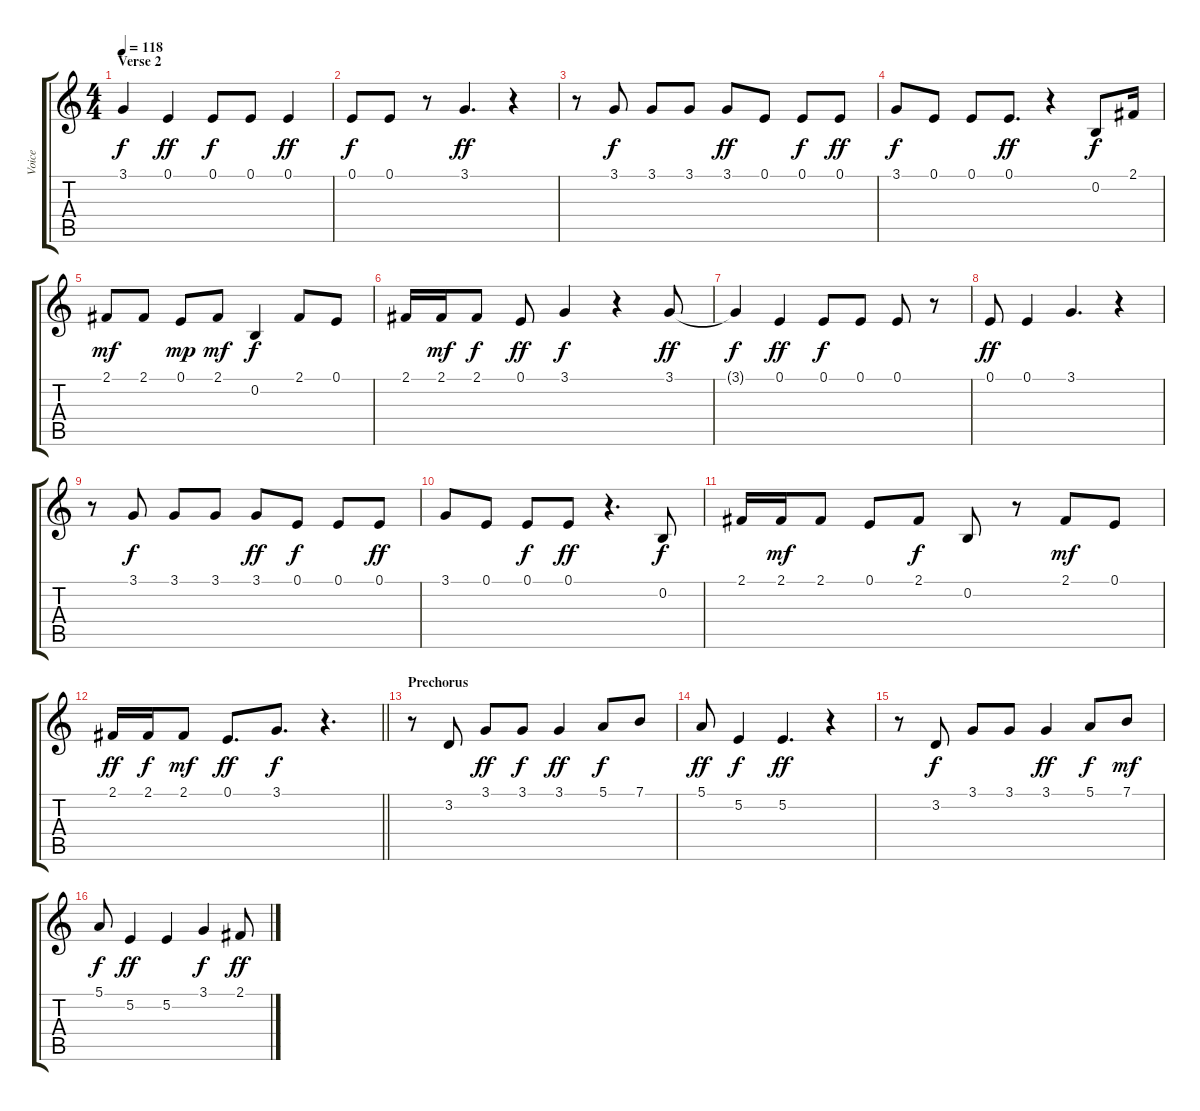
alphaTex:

\track ("Voice" "Voice") {instrument synthvoice}
\staff {score tabs}
\tuning (E4 B3 G3 D3 A2 E2) {hide}
\ts (4 4)
\section ("" "Verse 2")
\tempo 118
\clef g2
\ks c
3.1{t}.4{dy f} 0.1.4{dy ff} 0.1.8{dy f} 0.1.8 0.1.4{dy ff} |
0.1.8{dy f} 0.1.8 r.8 3.1.4{d dy ff} r.4 |
r.8 3.1.8{dy f} 3.1.8 3.1.8 3.1.8{dy ff} 0.1.8 0.1.8{dy f} 0.1.8{dy ff} |
3.1.8{dy f} 0.1.8 0.1.8 0.1.8{d dy ff} r.4 0.2.8{dy f} 2.1.16 |
2.1.8{dy mf} 2.1.8 0.1.8{dy mp} 2.1.8{dy mf} 0.2.4{dy f} 2.1.8 0.1.8 |
2.1.16 2.1.16{dy mf} 2.1.8{dy f} 0.1.8{dy ff} 3.1.4{dy f} r.4 3.1.8{dy ff} |
3.1{t}.4{dy f} 0.1.4{dy ff} 0.1.8{dy f} 0.1.8 0.1.8 r.8 |
0.1.8{dy ff} 0.1.4 3.1.4{d} r.4 |
r.8 3.1.8{dy f} 3.1.8 3.1.8 3.1.8{dy ff} 0.1.8{dy f} 0.1.8 0.1.8{dy ff} |
3.1.8 0.1.8 0.1.8{dy f} 0.1.8{dy ff} r.4{d} 0.2.8{dy f} |
2.1.16 2.1.16{dy mf} 2.1.8 0.1.8 2.1.8{dy f} 0.2.8 r.8 2.1.8{dy mf} 0.1.8 |
\barLineRight lightlight
2.1.16{dy ff} 2.1.16{dy f} 2.1.8{dy mf} 0.1.8{d dy ff} 3.1.8{d dy f} r.4{d} |
\section ("" "Prechorus")
r.8 3.2.8 3.1.8{dy ff} 3.1.8{dy f} 3.1.4{dy ff} 5.1.8{dy f} 7.1.8 |
5.1.8{dy ff} 5.2.4{dy f} 5.2.4{d dy ff} r.4 |
r.8 3.2.8{dy f} 3.1.8 3.1.8 3.1.4{dy ff} 5.1.8{dy f} 7.1.8{dy mf} |
5.1.8{dy f} 5.2.4{dy ff} 5.2.4 3.1.4{dy f} 2.1.8{dy ff}
